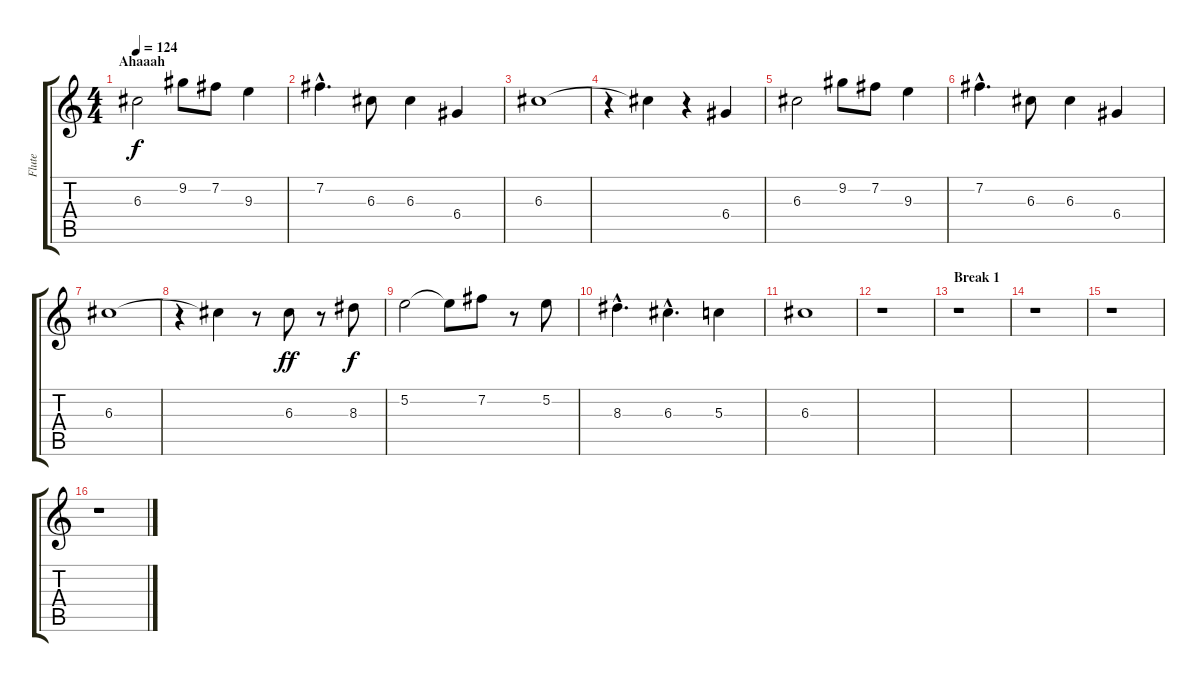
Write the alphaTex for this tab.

\track ("Flute" "Flute") {instrument flute}
\staff {score tabs}
\tuning (E5 B4 G4 D4 A3 E3) {hide}
\ts (4 4)
\section ("" "Ahaaah")
\tempo 124
\clef g2
\ks c
6.3.2{dy f} 9.2.8 7.2.8 9.3.4 |
7.2{hac}.4{d} 6.3.8 6.3.4 6.4.4 |
6.3.1 |
r.4 6.3{t}.4 r.4 6.4.4 |
6.3.2 9.2.8 7.2.8 9.3.4 |
7.2{hac}.4{d} 6.3.8 6.3.4 6.4.4 |
6.3.1 |
r.4 6.3{t}.4 r.8 6.3.8{dy ff} r.8 8.3.8{dy f} |
5.2.2 5.2{t}.8 7.2.8 r.8 5.2.8 |
8.3{hac}.4{d} 6.3{hac}.4{d} 5.3.4 |
6.3.1 |
r.1 |
\section ("" "Break 1")
r.1 |
r.1 |
r.1 |
r.1
